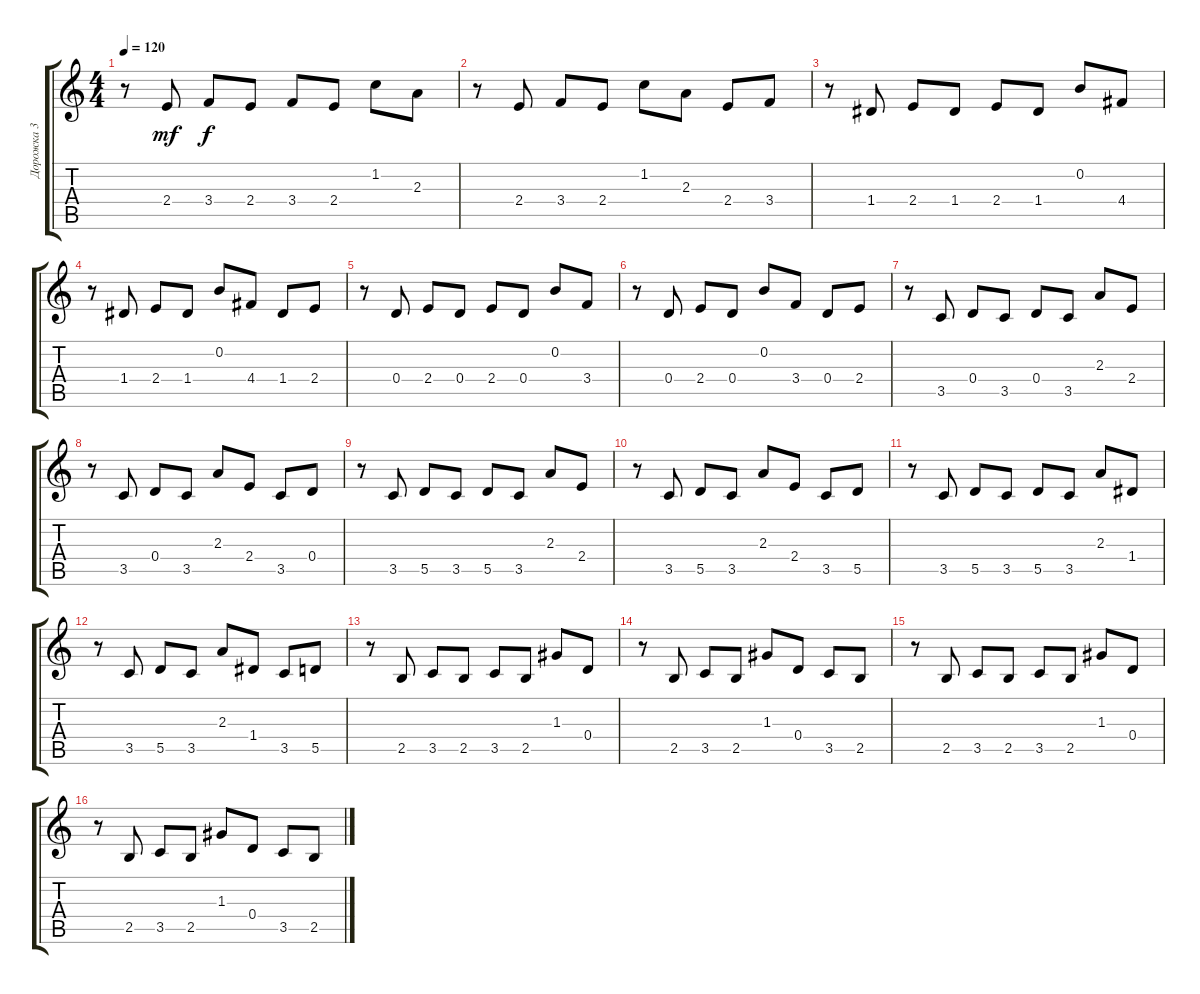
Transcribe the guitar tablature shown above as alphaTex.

\track ("Дорожка 3" "Дорожка 3") {instrument acousticguitarsteel}
\staff {score tabs}
\tuning (E4 B3 G3 D3 A2 E2) {hide}
\ts (4 4)
\tempo 120
\clef g2
\ks c
r.8{dy f} 2.4.8{dy mf} 3.4.8{dy f} 2.4.8 3.4.8 2.4.8 1.2.8 2.3.8 |
r.8 2.4.8 3.4.8 2.4.8 1.2.8 2.3.8 2.4.8 3.4.8 |
r.8 1.4.8 2.4.8 1.4.8 2.4.8 1.4.8 0.2.8 4.4.8 |
r.8 1.4.8 2.4.8 1.4.8 0.2.8 4.4.8 1.4.8 2.4.8 |
r.8 0.4.8 2.4.8 0.4.8 2.4.8 0.4.8 0.2.8 3.4.8 |
r.8 0.4.8 2.4.8 0.4.8 0.2.8 3.4.8 0.4.8 2.4.8 |
r.8 3.5.8 0.4.8 3.5.8 0.4.8 3.5.8 2.3.8 2.4.8 |
r.8 3.5.8 0.4.8 3.5.8 2.3.8 2.4.8 3.5.8 0.4.8 |
r.8 3.5.8 5.5.8 3.5.8 5.5.8 3.5.8 2.3.8 2.4.8 |
r.8 3.5.8 5.5.8 3.5.8 2.3.8 2.4.8 3.5.8 5.5.8 |
r.8 3.5.8 5.5.8 3.5.8 5.5.8 3.5.8 2.3.8 1.4.8 |
r.8 3.5.8 5.5.8 3.5.8 2.3.8 1.4.8 3.5.8 5.5.8 |
r.8 2.5.8 3.5.8 2.5.8 3.5.8 2.5.8 1.3.8 0.4.8 |
r.8 2.5.8 3.5.8 2.5.8 1.3.8 0.4.8 3.5.8 2.5.8 |
r.8 2.5.8 3.5.8 2.5.8 3.5.8 2.5.8 1.3.8 0.4.8 |
r.8 2.5.8 3.5.8 2.5.8 1.3.8 0.4.8 3.5.8 2.5.8
